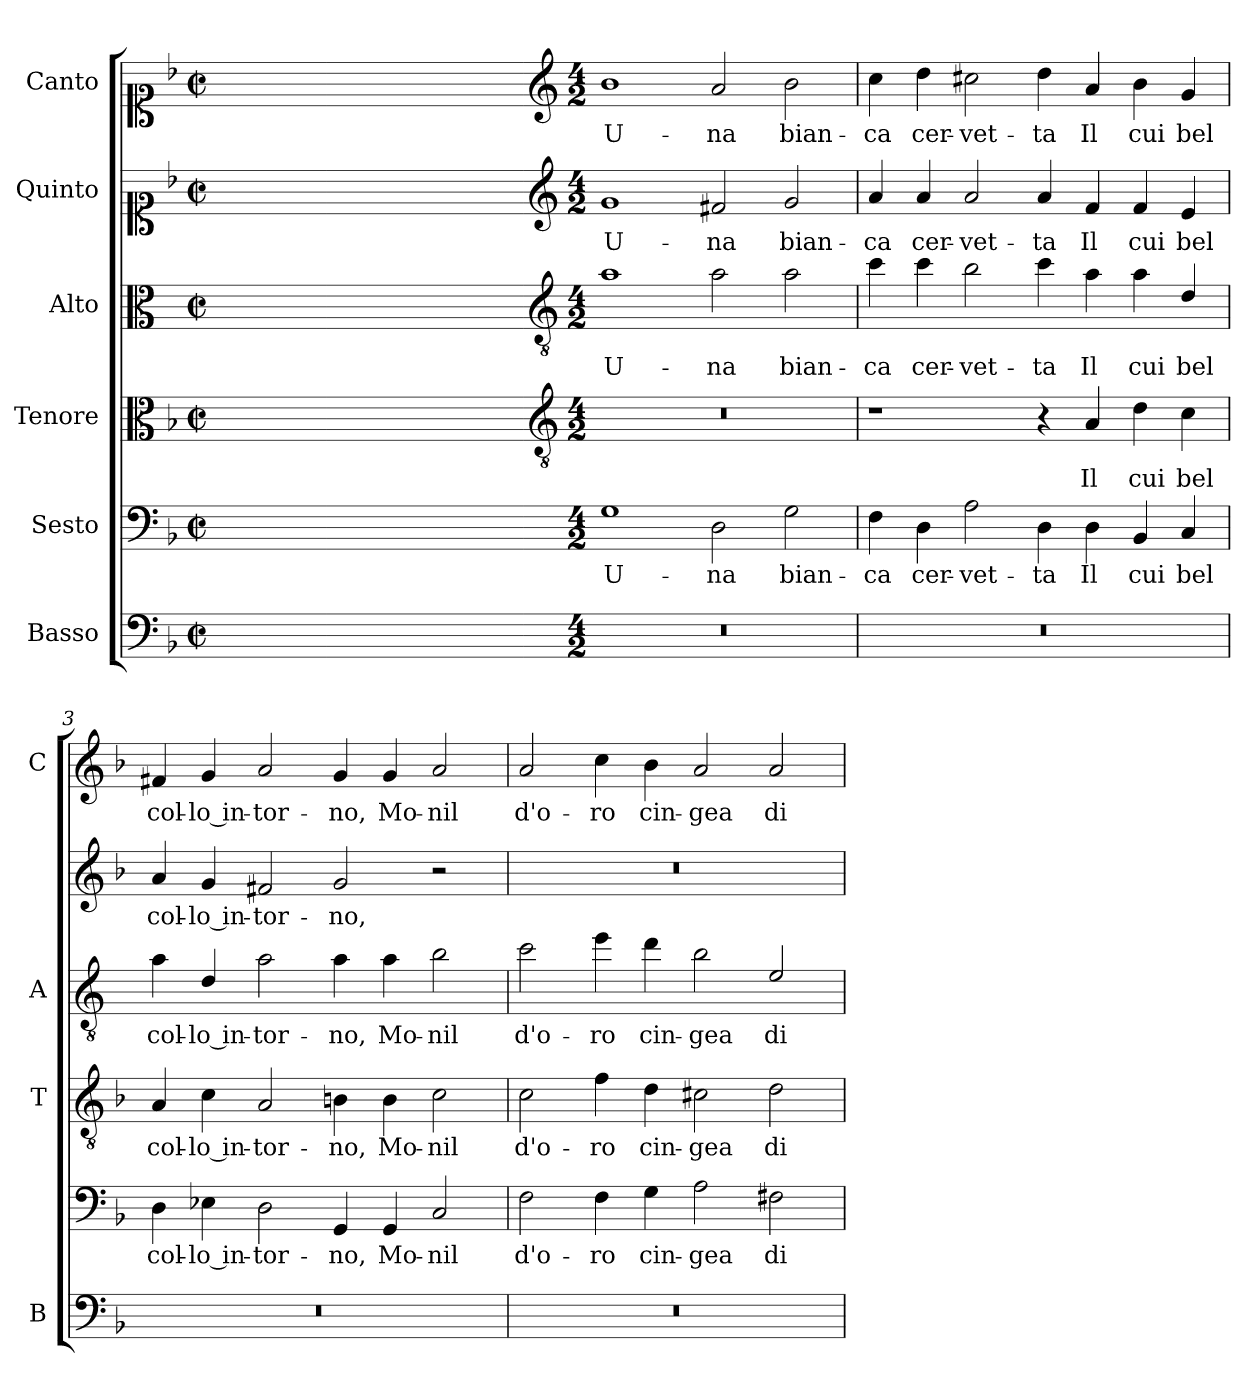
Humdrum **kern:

**kern	**kern	**text	**kern	**text	**kern	**text	**kern	**text	**kern	**text
*part6	*part5	*part5	*part4	*part4	*part3	*part3	*part2	*part2	*part1	*part1
*staff6	*staff5	*staff5	*staff4	*staff4	*staff3	*staff3	*staff2	*staff2	*staff1	*staff1
*I"Basso	*I"Sesto	*	*I"Tenore	*	*I"Alto	*	*I"Quinto	*	*I"Canto	*
*I'B	*	*	*I'T	*	*I'A	*	*	*	*I'C	*
*clefF4	*clefF4	*	*clefC3	*	*clefC3	*	*clefC1	*	*clefC1	*
*	*	*	*	*	*ITrd4c7	*	*	*	*	*
*k[b-]	*k[b-]	*	*k[b-]	*	*k[b-]	*	*k[b-]	*	*k[b-]	*
*F:	*F:	*	*F:	*	*F:	*	*F:	*	*F:	*
*M2/2	*M2/2	*	*M2/2	*	*M2/2	*	*M2/2	*	*M2/2	*
*met(c|)	*met(c|)	*	*met(c|)	*	*met(c|)	*	*met(c|)	*	*met(c|)	*
=	=	=	=	=	=	=	=	=	=	=
1ryy	1ryy	.	1ryy	.	1ryy	.	1ryy	.	1ryy	.
=1X-	=1X-	=1X-	=1X-	=1X-	=1X-	=1X-	=1X-	=1X-	=1X-	=1X-
4ryy	4ryy	.	4ryy	.	4ryy	.	4ryy	.	4ryy	.
4ryy	4ryy	.	4ryy	.	4ryy	.	4ryy	.	4ryy	.
4ryy	4ryy	.	4ryy	.	4ryy	.	4ryy	.	4ryy	.
4ryy	4ryy	.	4ryy	.	4ryy	.	4ryy	.	4ryy	.
=1-	=1-	=1-	=1-	=1-	=1-	=1-	=1-	=1-	=1-	=1-
*	*	*	*clefGv2	*	*clefGv2	*	*clefG2	*	*clefG2	*
*M4/2	*M4/2	*	*M4/2	*	*M4/2	*	*M4/2	*	*M4/2	*
!	!	!LO:LY:b	!	!	!	!LO:LY:b	!	!LO:LY:b	!	!LO:LY:b
0r	1G	U-	0r	.	1d	U-	1g	U-	1b-	U-
!	!	!LO:LY:b	!	!	!	!LO:LY:b	!	!LO:LY:b	!	!LO:LY:b
.	2D\	-na	.	.	2d\	-na	2f#X/	-na	2a/	-na
!	!	!LO:LY:b	!	!	!	!LO:LY:b	!	!LO:LY:b	!	!LO:LY:b
.	2G\	bian-	.	.	2d\	bian-	2g/	bian-	2b-\	bian-
=2	=2	=2	=2	=2	=2	=2	=2	=2	=2	=2
!	!	!LO:LY:b	!	!	!	!LO:LY:b	!	!LO:LY:b	!	!LO:LY:b
0r	4F\	-ca	1r	.	4f\	-ca	4a/	-ca	4cc\	-ca
!	!	!LO:LY:b	!	!	!	!LO:LY:b	!	!LO:LY:b	!	!LO:LY:b
.	4D\	cer-	.	.	4f\	cer-	4a/	cer-	4dd\	cer-
!	!	!LO:LY:b	!	!	!	!LO:LY:b	!	!LO:LY:b	!	!LO:LY:b
.	2A\	-vet-	.	.	2e\	-vet-	2a/	-vet-	2cc#X\	-vet-
!	!	!LO:LY:b	!	!	!	!LO:LY:b	!	!LO:LY:b	!	!LO:LY:b
.	4D\	-ta	4r	.	4f\	-ta	4a/	-ta	4dd\	-ta
!	!	!LO:LY:b	!	!LO:LY:b	!	!LO:LY:b	!	!LO:LY:b	!	!LO:LY:b
.	4D\	Il	4A/	Il	4d\	Il	4f/	Il	4a/	Il
!	!	!LO:LY:b	!	!LO:LY:b	!	!LO:LY:b	!	!LO:LY:b	!	!LO:LY:b
.	4BB-/	cui	4d\	cui	4d\	cui	4f/	cui	4b-\	cui
!	!	!LO:LY:b	!	!LO:LY:b	!	!LO:LY:b	!	!LO:LY:b	!	!LO:LY:b
.	4C/	bel	4c\	bel	4G/	bel	4e/	bel	4g/	bel
=3	=3	=3	=3	=3	=3	=3	=3	=3	=3	=3
!	!	!LO:LY:b	!	!LO:LY:b	!	!LO:LY:b	!	!LO:LY:b	!	!LO:LY:b
0r	4D\	col-	4A/	col-	4d\	col-	4a/	col-	4f#X/	col-
!	!	!LO:LY:b	!	!LO:LY:b	!	!LO:LY:b	!	!LO:LY:b	!	!LO:LY:b
.	4E-X\	-lo in-	4c\	-lo in-	4G/	-lo in-	4g/	-lo in-	4g/	-lo in-
!	!	!LO:LY:b	!	!LO:LY:b	!	!LO:LY:b	!	!LO:LY:b	!	!LO:LY:b
.	2D\	-tor-	2A/	-tor-	2d\	-tor-	2f#X/	-tor-	2a/	-tor-
!	!	!LO:LY:b	!	!LO:LY:b	!	!LO:LY:b	!	!LO:LY:b	!	!LO:LY:b
.	4GG/	-no,	4Bn\	-no,	4d\	-no,	2g/	-no,	4g/	-no,
!	!	!LO:LY:b	!	!LO:LY:b	!	!LO:LY:b	!	!	!	!LO:LY:b
.	4GG/	Mo-	4B\	Mo-	4d\	Mo-	.	.	4g/	Mo-
!	!	!LO:LY:b	!	!LO:LY:b	!	!LO:LY:b	!	!	!	!LO:LY:b
.	2C/	-nil	2c\	-nil	2e\	-nil	2r	.	2a/	-nil
=4	=4	=4	=4	=4	=4	=4	=4	=4	=4	=4
!	!	!LO:LY:b	!	!LO:LY:b	!	!LO:LY:b	!	!	!	!LO:LY:b
0r	2F\	d'o-	2c\	d'o-	2f\	d'o-	0r	.	2a/	d'o-
!	!	!LO:LY:b	!	!LO:LY:b	!	!LO:LY:b	!	!	!	!LO:LY:b
.	4F\	-ro	4f\	-ro	4a\	-ro	.	.	4cc\	-ro
!	!	!LO:LY:b	!	!LO:LY:b	!	!LO:LY:b	!	!	!	!LO:LY:b
.	4G\	cin-	4d\	cin-	4g\	cin-	.	.	4b-\	cin-
!	!	!LO:LY:b	!	!LO:LY:b	!	!LO:LY:b	!	!	!	!LO:LY:b
.	2A\	-gea	2c#X\	-gea	2e\	-gea	.	.	2a/	-gea
!	!	!LO:LY:b	!	!LO:LY:b	!	!LO:LY:b	!	!	!	!LO:LY:b
.	2F#X\	di	2d\	di	2A/	di	.	.	2a/	di
=	=	=	=	=	=	=	=	=	=	=
*-	*-	*-	*-	*-	*-	*-	*-	*-	*-	*-
